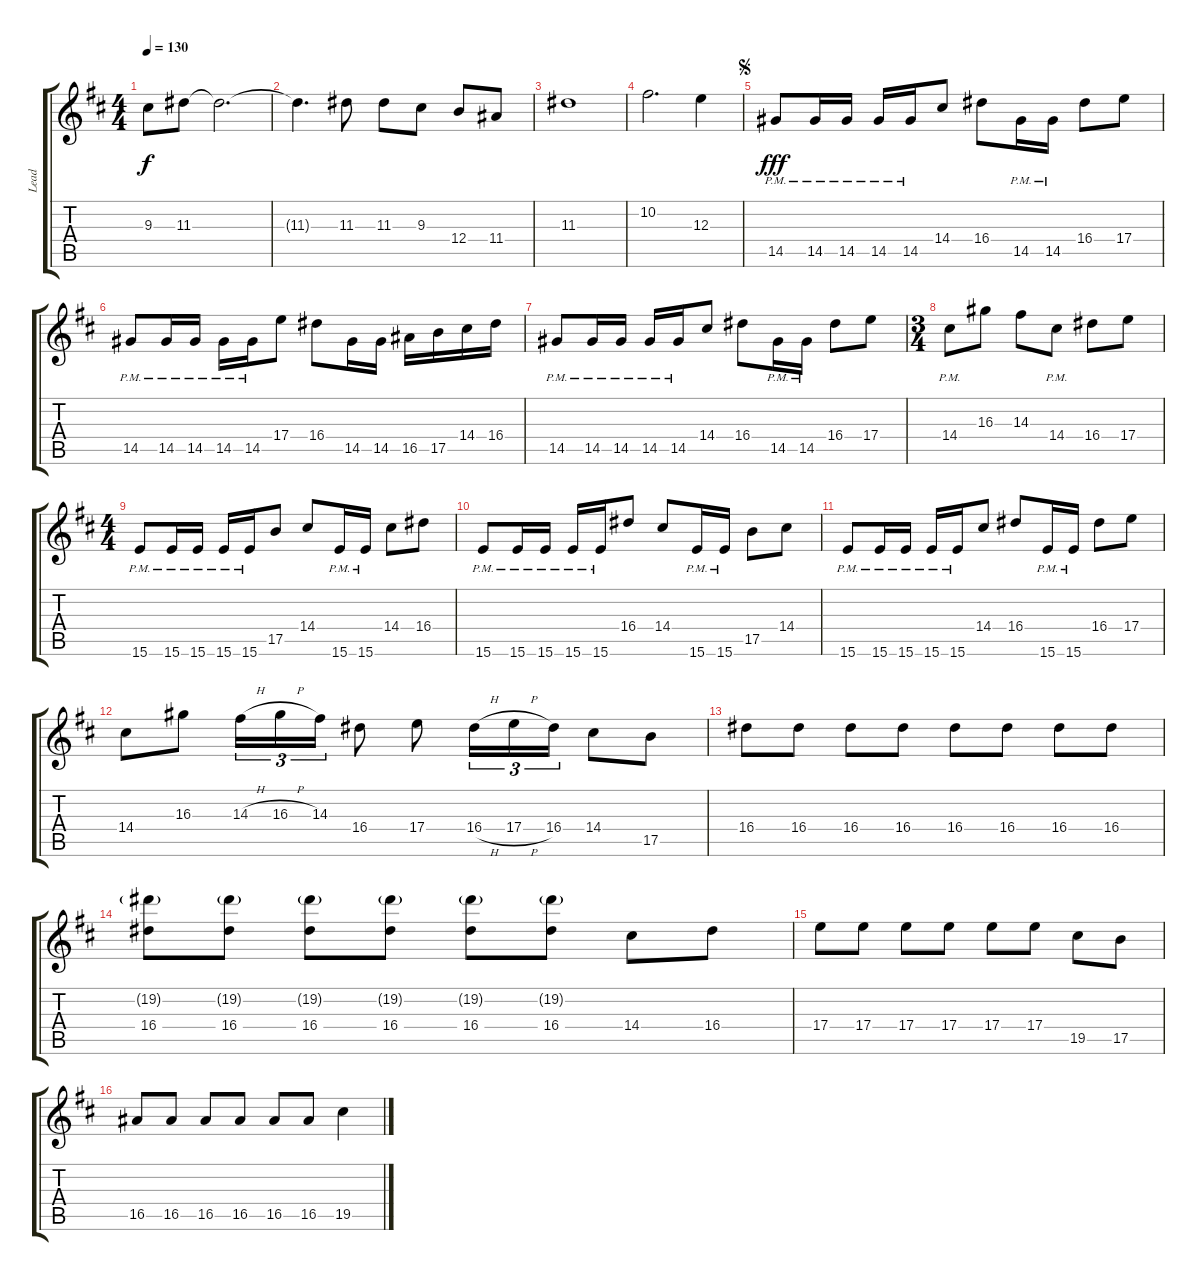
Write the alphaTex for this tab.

\track ("Lead" "Lead") {instrument distortionguitar}
\staff {score tabs}
\tuning (Db4 Ab3 E3 B2 Gb2 Db2) {hide}
\ts (4 4)
\tempo 130
\clef g2
\ks d
9.3.8{dy f} 11.3.8 11.3{t}.2{d} |
11.3{t}.4{d} 11.3.8 11.3.8 9.3.8 12.4.8 11.4.8 |
11.3.1 |
10.2.2{d} 12.3.4 |
\jump segno
14.5{pm}.8{dy fff} 14.5{pm}.16 14.5{pm}.16 14.5{pm}.16 14.5{pm}.16 14.4.8 16.4.8 14.5{pm}.16 14.5{pm}.16 16.4.8 17.4.8 |
14.5{pm}.8 14.5{pm}.16 14.5{pm}.16 14.5{pm}.16 14.5{pm}.16 17.4.8 16.4.8 14.5.16 14.5.16 16.5.16 17.5.16 14.4.16 16.4.16 |
14.5{pm}.8 14.5{pm}.16 14.5{pm}.16 14.5{pm}.16 14.5{pm}.16 14.4.8 16.4.8 14.5{pm}.16 14.5{pm}.16 16.4.8 17.4.8 |
\ts (3 4)
14.4{pm}.8 16.3.8 14.3.8 14.4{pm}.8 16.4.8 17.4.8 |
\ts (4 4)
15.6{pm}.8 15.6{pm}.16 15.6{pm}.16 15.6{pm}.16 15.6{pm}.16 17.5.8 14.4.8 15.6{pm}.16 15.6{pm}.16 14.4.8 16.4.8 |
15.6{pm}.8 15.6{pm}.16 15.6{pm}.16 15.6{pm}.16 15.6{pm}.16 16.4.8 14.4.8 15.6{pm}.16 15.6{pm}.16 17.5.8 14.4.8 |
15.6{pm}.8 15.6{pm}.16 15.6{pm}.16 15.6{pm}.16 15.6{pm}.16 14.4.8 16.4.8 15.6{pm}.16 15.6{pm}.16 16.4.8 17.4.8 |
14.4.8 16.3.8 14.3{h}.16{tu (3 2)} 16.3{h}.16{tu (3 2)} 14.3.16{tu (3 2)} 16.4.8 17.4.8 16.4{h}.16{tu (3 2)} 17.4{h}.16{tu (3 2)} 16.4.16{tu (3 2)} 14.4.8 17.5.8 |
16.4.8 16.4.8 16.4.8 16.4.8 16.4.8 16.4.8 16.4.8 16.4.8 |
(19.2{g} 16.4).8 (19.2{g} 16.4).8 (19.2{g} 16.4).8 (19.2{g} 16.4).8 (19.2{g} 16.4).8 (19.2{g} 16.4).8 14.4.8 16.4.8 |
17.4.8 17.4.8 17.4.8 17.4.8 17.4.8 17.4.8 19.5.8 17.5.8 |
16.5.8 16.5.8 16.5.8 16.5.8 16.5.8 16.5.8 19.5.4
